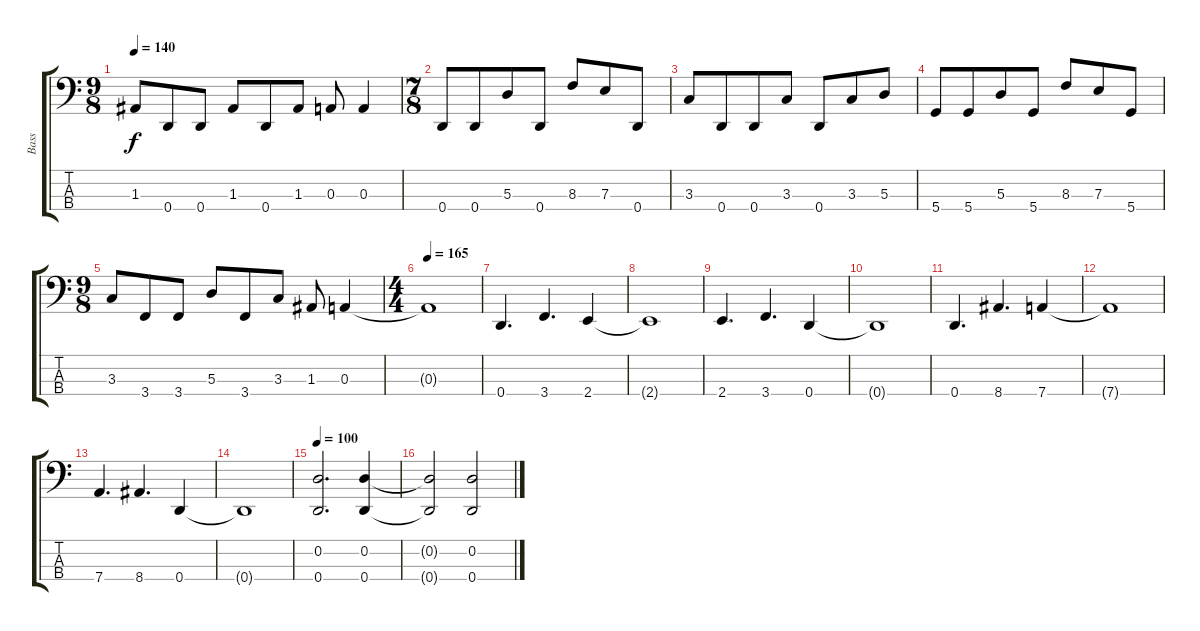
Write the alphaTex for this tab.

\track ("Bass" "Bass") {instrument electricbassfinger}
\staff {score tabs}
\tuning (G2 D2 A1 D1) {hide}
\ts (9 8)
\tempo 140
\clef f4
\ks c
1.3.8{dy f} 0.4.8 0.4.8 1.3.8 0.4.8 1.3.8 0.3.8 0.3.4 |
\ts (7 8)
0.4.8 0.4.8 5.3.8 0.4.8 8.3.8 7.3.8 0.4.8 |
3.3.8 0.4.8 0.4.8 3.3.8 0.4.8 3.3.8 5.3.8 |
5.4.8 5.4.8 5.3.8 5.4.8 8.3.8 7.3.8 5.4.8 |
\ts (9 8)
3.3.8 3.4.8 3.4.8 5.3.8 3.4.8 3.3.8 1.3.8 0.3.4 |
\ts (4 4)
\tempo 165
0.3{t}.1 |
0.4.4{d} 3.4.4{d} 2.4.4 |
2.4{t}.1 |
2.4.4{d} 3.4.4{d} 0.4.4 |
0.4{t}.1 |
0.4.4{d} 8.4.4{d} 7.4.4 |
7.4{t}.1 |
7.4.4{d} 8.4.4{d} 0.4.4 |
0.4{t}.1 |
\tempo 100
(0.2 0.4).2{d} (0.2 0.4).4 |
(0.2{t} 0.4{t}).2 (0.2 0.4).2
